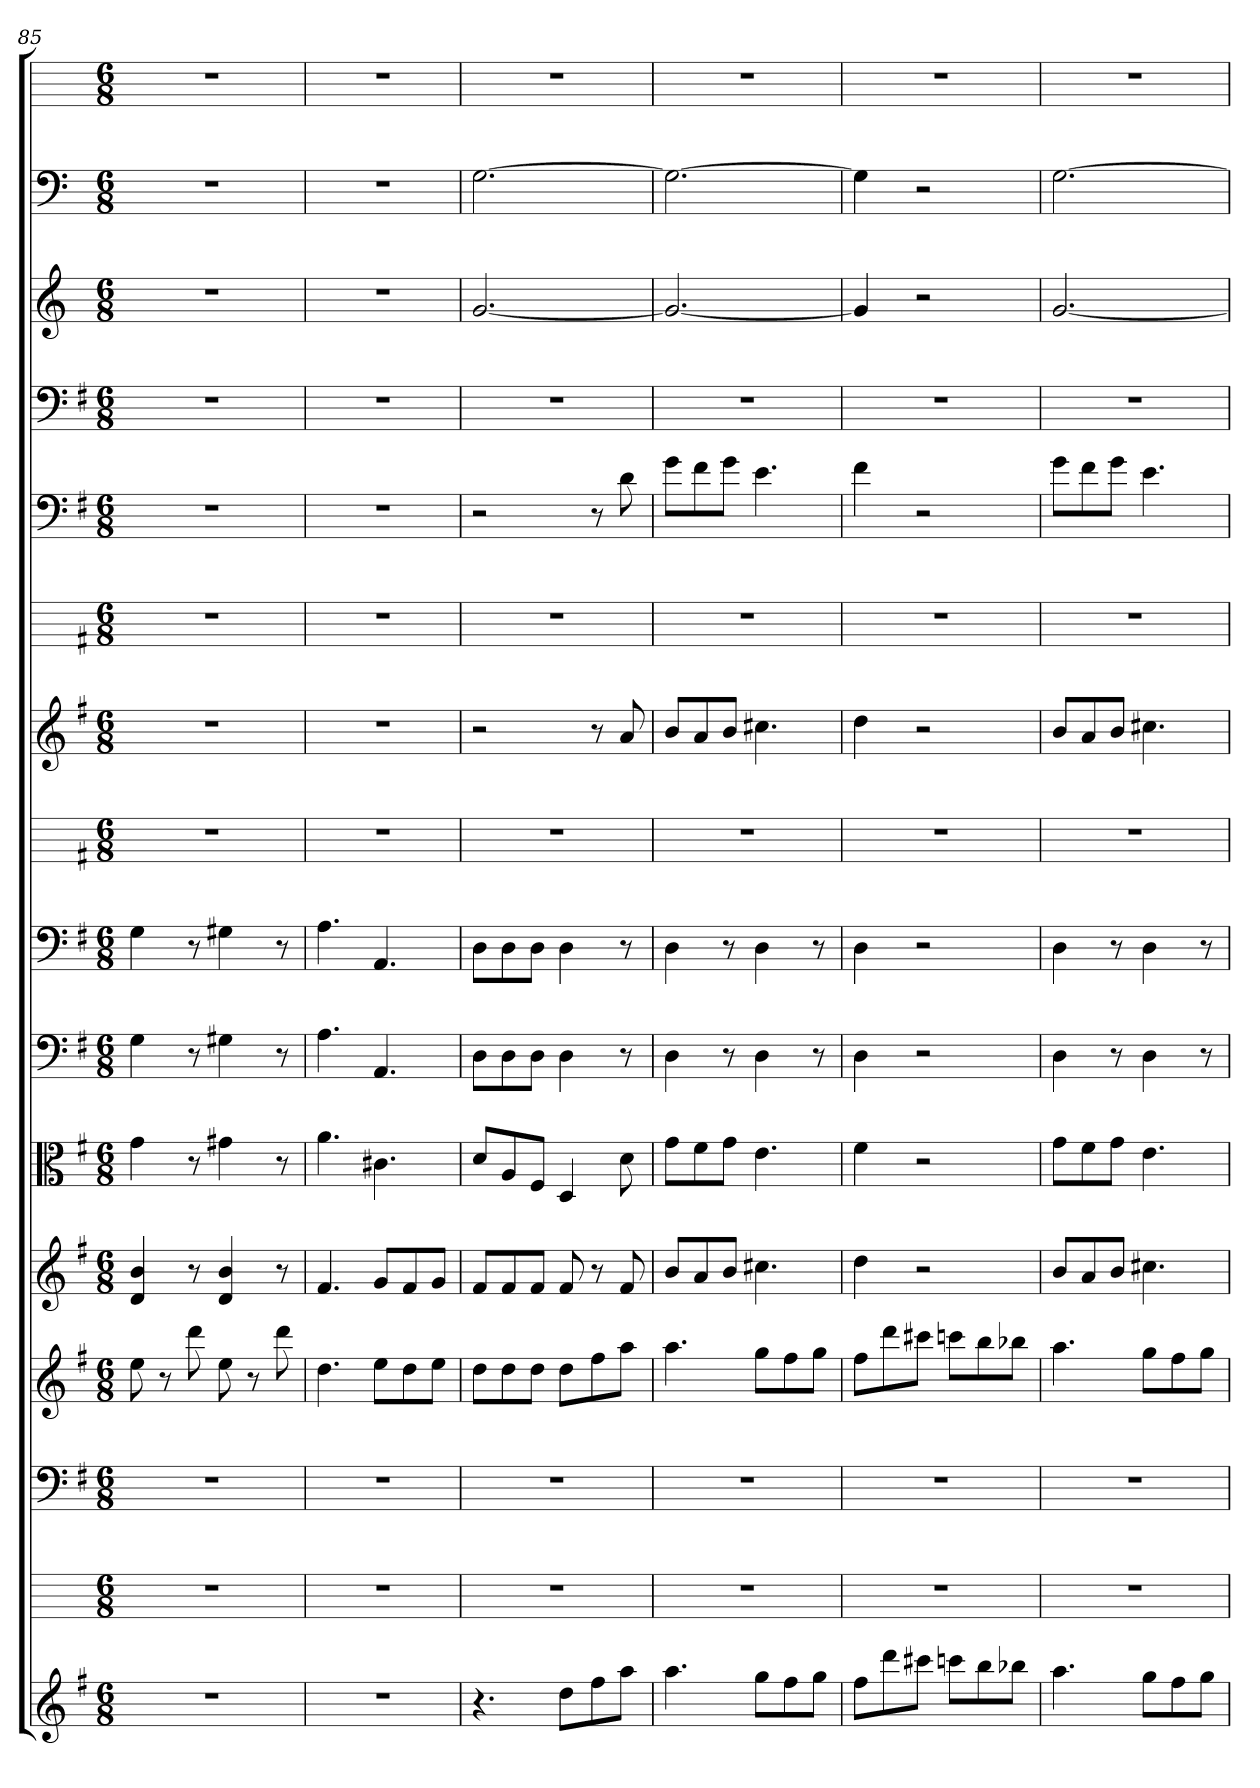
**kern	**kern	**kern	**kern	**kern	**kern	**kern	**kern	**kern	**kern	**kern	**kern	**kern	**kern	**kern	**kern
*part16	*part15	*part14	*part13	*part12	*part11	*part10	*part9	*part8	*part7	*part6	*part5	*part4	*part3	*part2	*part1
*staff16	*staff15	*staff14	*staff13	*staff12	*staff11	*staff10	*staff9	*staff8	*staff7	*staff6	*staff5	*staff4	*staff3	*staff2	*staff1
*	*	*clefF4	*	*	*clefC3	*clefF4	*clefF4	*	*	*	*clefF4	*clefF4	*	*	*
*k[f#]	*k[]	*k[f#]	*k[f#]	*k[f#]	*k[f#]	*k[f#]	*k[f#]	*k[f#]	*k[f#]	*k[f#]	*k[f#]	*k[f#]	*k[]	*k[]	*k[]
*M6/8	*M6/8	*M6/8	*M6/8	*M6/8	*M6/8	*M6/8	*M6/8	*M6/8	*M6/8	*M6/8	*M6/8	*M6/8	*M6/8	*M6/8	*M6/8
=85	=85	=85	=85	=85	=85	=85	=85	=85	=85	=85	=85	=85	=85	=85	=85
2.r	2.r	2.r	8ee	4d 4b	4g	4G	4G	2.r	2.r	2.r	2.r	2.r	2.r	2.r	2.r
.	.	.	8r	.	.	.	.	.	.	.	.	.	.	.	.
.	.	.	8ddd	8r	8r	8r	8r	.	.	.	.	.	.	.	.
.	.	.	8ee	4d 4b	4g#X	4G#X	4G#X	.	.	.	.	.	.	.	.
.	.	.	8r	.	.	.	.	.	.	.	.	.	.	.	.
.	.	.	8ddd	8r	8r	8r	8r	.	.	.	.	.	.	.	.
=86	=86	=86	=86	=86	=86	=86	=86	=86	=86	=86	=86	=86	=86	=86	=86
2.r	2.r	2.r	4.dd	4.f#	4.a	4.A	4.A	2.r	2.r	2.r	2.r	2.r	2.r	2.r	2.r
.	.	.	8eeL	8gL	4.c#X	4.AA	4.AA	.	.	.	.	.	.	.	.
.	.	.	8dd	8f#	.	.	.	.	.	.	.	.	.	.	.
.	.	.	8eeJ	8gJ	.	.	.	.	.	.	.	.	.	.	.
=87	=87	=87	=87	=87	=87	=87	=87	=87	=87	=87	=87	=87	=87	=87	=87
4.r	2.r	2.r	8ddL	8f#L	8d/L	8D\L	8D\L	2.r	2r	2.r	2r	2.r	[2.g	[2.G	2.r
.	.	.	8dd	8f#	8A/	8D\	8D\	.	.	.	.	.	.	.	.
.	.	.	8ddJ	8f#J	8F#/J	8D\J	8D\J	.	.	.	.	.	.	.	.
8ddL	.	.	8ddL	8f#	4D	4D	4D	.	.	.	.	.	.	.	.
8ff#	.	.	8ff#	8r	.	.	.	.	8r	.	8r	.	.	.	.
8aaJ	.	.	8aaJ	8f#	8d	8r	8r	.	8a	.	8d	.	.	.	.
=88	=88	=88	=88	=88	=88	=88	=88	=88	=88	=88	=88	=88	=88	=88	=88
4.aa	2.r	2.r	4.aa	8bL	8g\L	4D	4D	2.r	8bL	2.r	8g\L	2.r	2.g_	2.G_	2.r
.	.	.	.	8a	8f#\	.	.	.	8a	.	8f#\	.	.	.	.
.	.	.	.	8bJ	8g\J	8r	8r	.	8bJ	.	8g\J	.	.	.	.
8ggL	.	.	8ggL	4.cc#X	4.e	4D	4D	.	4.cc#X	.	4.e	.	.	.	.
8ff#	.	.	8ff#	.	.	.	.	.	.	.	.	.	.	.	.
8ggJ	.	.	8ggJ	.	.	8r	8r	.	.	.	.	.	.	.	.
=89	=89	=89	=89	=89	=89	=89	=89	=89	=89	=89	=89	=89	=89	=89	=89
8ff#L	2.r	2.r	8ff#L	4dd	4f#	4D	4D	2.r	4dd	2.r	4f#	2.r	4g]	4G]	2.r
8ddd	.	.	8ddd	.	.	.	.	.	.	.	.	.	.	.	.
8ccc#XJ	.	.	8ccc#XJ	2r	2r	2r	2r	.	2r	.	2r	.	2r	2r	.
8cccnL	.	.	8cccnL	.	.	.	.	.	.	.	.	.	.	.	.
8bb	.	.	8bb	.	.	.	.	.	.	.	.	.	.	.	.
8bb-XJ	.	.	8bb-XJ	.	.	.	.	.	.	.	.	.	.	.	.
=90	=90	=90	=90	=90	=90	=90	=90	=90	=90	=90	=90	=90	=90	=90	=90
4.aa	2.r	2.r	4.aa	8bL	8g\L	4D	4D	2.r	8bL	2.r	8g\L	2.r	[2.g	[2.G	2.r
.	.	.	.	8a	8f#\	.	.	.	8a	.	8f#\	.	.	.	.
.	.	.	.	8bJ	8g\J	8r	8r	.	8bJ	.	8g\J	.	.	.	.
8ggL	.	.	8ggL	4.cc#X	4.e	4D	4D	.	4.cc#X	.	4.e	.	.	.	.
8ff#	.	.	8ff#	.	.	.	.	.	.	.	.	.	.	.	.
8ggJ	.	.	8ggJ	.	.	8r	8r	.	.	.	.	.	.	.	.
=	=	=	=	=	=	=	=	=	=	=	=	=	=	=	=
*-	*-	*-	*-	*-	*-	*-	*-	*-	*-	*-	*-	*-	*-	*-	*-
